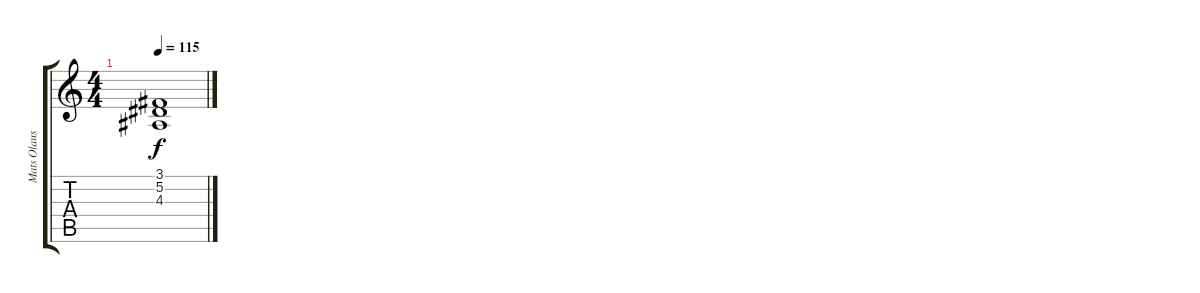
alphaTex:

\track ("Mats Olausson" "Mats Olaus") {instrument stringensemble1}
\staff {score tabs}
\tuning (Eb4 Bb3 Gb3 Db3 Ab2 Eb2) {hide}
\ts (4 4)
\tempo 115
\clef g2
\ks c
(3.1{t} 5.2{t} 4.3{t}).1{dy f}
